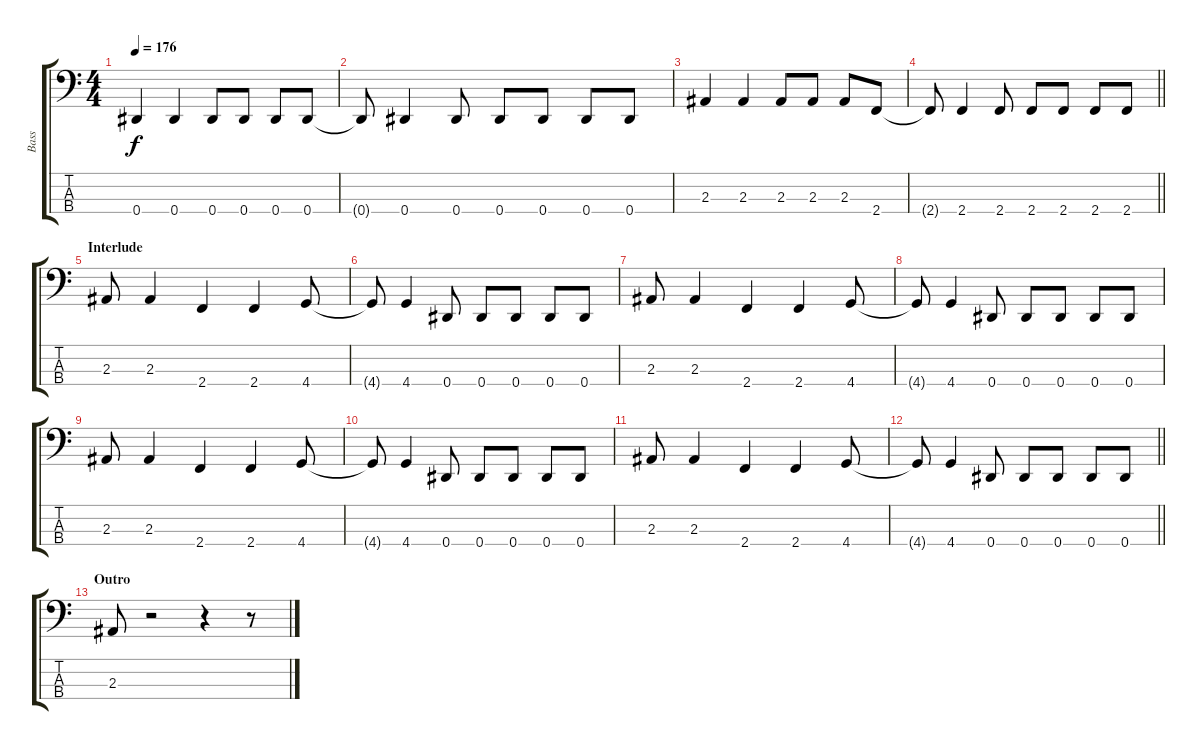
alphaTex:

\track ("Bass" "Bass") {instrument electricbasspick}
\staff {score tabs}
\tuning (Gb2 Db2 Ab1 Eb1) {hide}
\ts (4 4)
\tempo 176
\clef f4
\ks c
0.4.4{dy f} 0.4.4 0.4.8 0.4.8 0.4.8 0.4.8 |
0.4{t}.8 0.4.4 0.4.8 0.4.8 0.4.8 0.4.8 0.4.8 |
2.3.4 2.3.4 2.3.8 2.3.8 2.3.8 2.4.8 |
\barLineRight lightlight
2.4{t}.8 2.4.4 2.4.8 2.4.8 2.4.8 2.4.8 2.4.8 |
\section ("" "Interlude")
2.3.8 2.3.4 2.4.4 2.4.4 4.4.8 |
4.4{t}.8 4.4.4 0.4.8 0.4.8 0.4.8 0.4.8 0.4.8 |
2.3.8 2.3.4 2.4.4 2.4.4 4.4.8 |
4.4{t}.8 4.4.4 0.4.8 0.4.8 0.4.8 0.4.8 0.4.8 |
2.3.8 2.3.4 2.4.4 2.4.4 4.4.8 |
4.4{t}.8 4.4.4 0.4.8 0.4.8 0.4.8 0.4.8 0.4.8 |
2.3.8 2.3.4 2.4.4 2.4.4 4.4.8 |
\barLineRight lightlight
4.4{t}.8 4.4.4 0.4.8 0.4.8 0.4.8 0.4.8 0.4.8 |
\section ("" "Outro")
2.3.8 r.2 r.4 r.8
